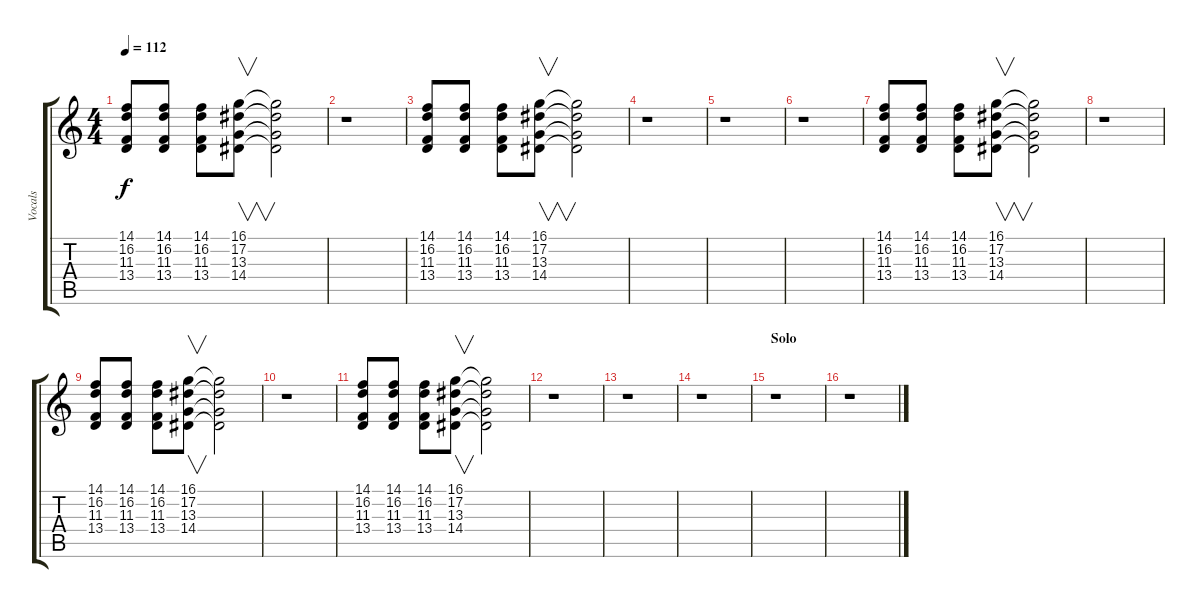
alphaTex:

\track ("Vocals" "Vocals") {instrument choiraahs}
\staff {score tabs}
\tuning (Eb4 Bb3 Gb3 Db3 Ab2 Eb2) {hide}
\ts (4 4)
\tempo 112
\clef g2
\ks c
(14.1 16.2 11.3 13.4).8{dy f} (14.1 16.2 11.3 13.4).8 (14.1 16.2 11.3 13.4).8 (16.1 17.2 13.3 14.4).8{v} (16.1{t} 17.2{t} 13.3{t} 14.4{t}).2 |
r.1 |
(14.1 16.2 11.3 13.4).8 (14.1 16.2 11.3 13.4).8 (14.1 16.2 11.3 13.4).8 (16.1 17.2 13.3 14.4).8{v} (16.1{t} 17.2{t} 13.3{t} 14.4{t}).2 |
r.1 |
r.1 |
r.1 |
(14.1 16.2 11.3 13.4).8 (14.1 16.2 11.3 13.4).8 (14.1 16.2 11.3 13.4).8 (16.1 17.2 13.3 14.4).8{v} (16.1{t} 17.2{t} 13.3{t} 14.4{t}).2 |
r.1 |
(14.1 16.2 11.3 13.4).8 (14.1 16.2 11.3 13.4).8 (14.1 16.2 11.3 13.4).8 (16.1 17.2 13.3 14.4).8{v} (16.1{t} 17.2{t} 13.3{t} 14.4{t}).2 |
r.1 |
(14.1 16.2 11.3 13.4).8 (14.1 16.2 11.3 13.4).8 (14.1 16.2 11.3 13.4).8 (16.1 17.2 13.3 14.4).8{v} (16.1{t} 17.2{t} 13.3{t} 14.4{t}).2 |
r.1 |
r.1 |
r.1 |
\section ("" "Solo")
r.1 |
r.1
